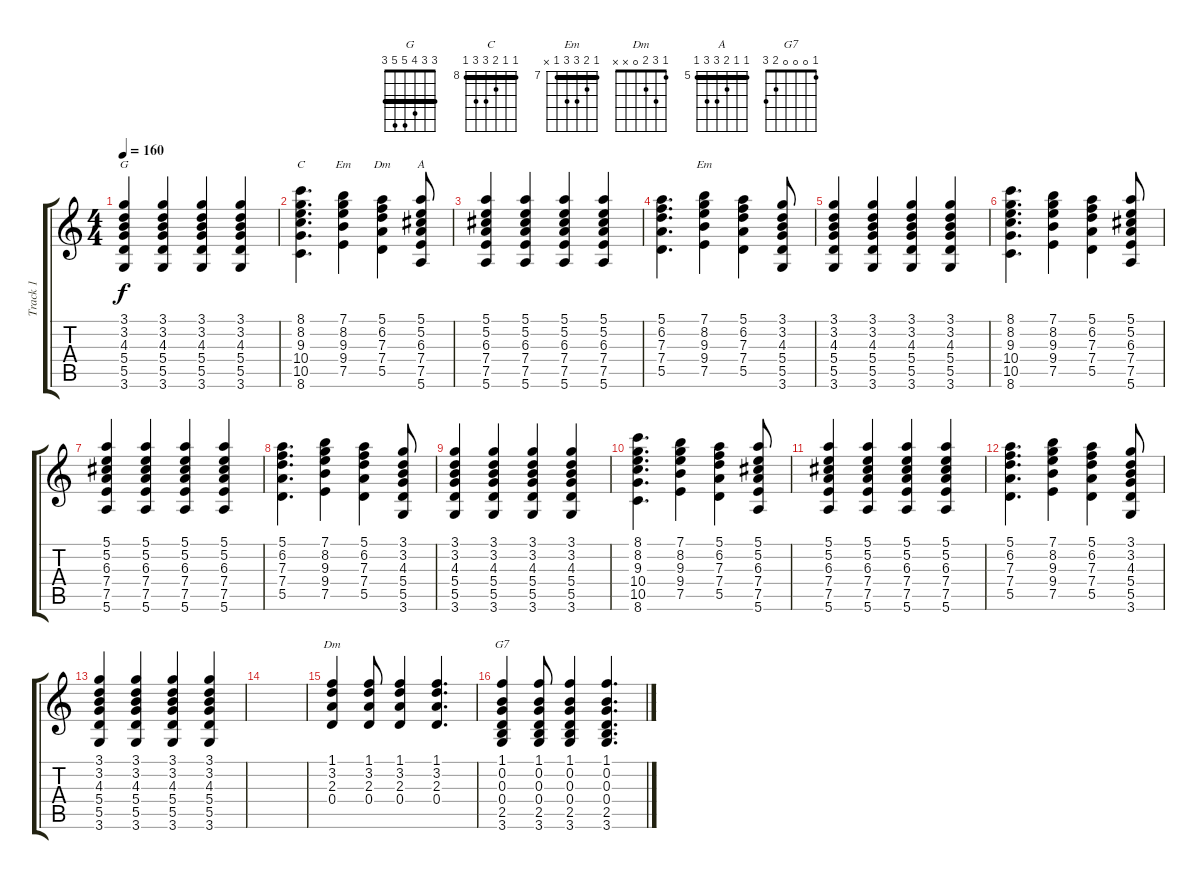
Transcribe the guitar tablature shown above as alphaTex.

\track ("Track 1" "Track 1") {instrument acousticguitarnylon}
\staff {score tabs}
\tuning (E4 B3 G3 D3 A2 E2) {hide}
\chord ("G" 3 3 4 5 5 3) {barre 3}
\chord ("C" 8 8 9 10 10 8) {firstfret 8 barre 8}
\chord ("Em" 7 8 9 9 7 0) {firstfret 7 barre 7}
\chord ("Dm" 5 6 7 7 5 x) {firstfret 5 barre 5}
\chord ("A" 5 5 6 7 7 5) {firstfret 5 barre 5}
\chord ("Em" 7 8 9 9 7 x) {firstfret 7 barre 7}
\chord ("Dm" 1 3 2 0 x x)
\chord ("G7" 1 0 0 0 2 3)
\ts (4 4)
\tempo 160
\clef g2
\ks c
(3.1 3.2 4.3 5.4 5.5 3.6).4{ch "G" dy f} (3.1 3.2 4.3 5.4 5.5 3.6).4 (3.1 3.2 4.3 5.4 5.5 3.6).4 (3.1 3.2 4.3 5.4 5.5 3.6).4 |
(8.1 8.2 9.3 10.4 10.5 8.6).4{d ch "C"} (7.1 8.2 9.3 9.4 7.5).4{ch "Em"} (5.1 6.2 7.3 7.4 5.5).4{ch "Dm"} (5.1 5.2 6.3 7.4 7.5 5.6).8{ch "A"} |
(5.1 5.2 6.3 7.4 7.5 5.6).4 (5.1 5.2 6.3 7.4 7.5 5.6).4 (5.1 5.2 6.3 7.4 7.5 5.6).4 (5.1 5.2 6.3 7.4 7.5 5.6).4 |
(5.1 6.2 7.3 7.4 5.5).4{d} (7.1 8.2 9.3 9.4 7.5).4{ch "Em"} (5.1 6.2 7.3 7.4 5.5).4 (3.1 3.2 4.3 5.4 5.5 3.6).8 |
(3.1 3.2 4.3 5.4 5.5 3.6).4 (3.1 3.2 4.3 5.4 5.5 3.6).4 (3.1 3.2 4.3 5.4 5.5 3.6).4 (3.1 3.2 4.3 5.4 5.5 3.6).4 |
(8.1 8.2 9.3 10.4 10.5 8.6).4{d} (7.1 8.2 9.3 9.4 7.5).4 (5.1 6.2 7.3 7.4 5.5).4 (5.1 5.2 6.3 7.4 7.5 5.6).8 |
(5.1 5.2 6.3 7.4 7.5 5.6).4 (5.1 5.2 6.3 7.4 7.5 5.6).4 (5.1 5.2 6.3 7.4 7.5 5.6).4 (5.1 5.2 6.3 7.4 7.5 5.6).4 |
(5.1 6.2 7.3 7.4 5.5).4{d} (7.1 8.2 9.3 9.4 7.5).4 (5.1 6.2 7.3 7.4 5.5).4 (3.1 3.2 4.3 5.4 5.5 3.6).8 |
(3.1 3.2 4.3 5.4 5.5 3.6).4 (3.1 3.2 4.3 5.4 5.5 3.6).4 (3.1 3.2 4.3 5.4 5.5 3.6).4 (3.1 3.2 4.3 5.4 5.5 3.6).4 |
(8.1 8.2 9.3 10.4 10.5 8.6).4{d} (7.1 8.2 9.3 9.4 7.5).4 (5.1 6.2 7.3 7.4 5.5).4 (5.1 5.2 6.3 7.4 7.5 5.6).8 |
(5.1 5.2 6.3 7.4 7.5 5.6).4 (5.1 5.2 6.3 7.4 7.5 5.6).4 (5.1 5.2 6.3 7.4 7.5 5.6).4 (5.1 5.2 6.3 7.4 7.5 5.6).4 |
(5.1 6.2 7.3 7.4 5.5).4{d} (7.1 8.2 9.3 9.4 7.5).4 (5.1 6.2 7.3 7.4 5.5).4 (3.1 3.2 4.3 5.4 5.5 3.6).8 |
(3.1 3.2 4.3 5.4 5.5 3.6).4 (3.1 3.2 4.3 5.4 5.5 3.6).4 (3.1 3.2 4.3 5.4 5.5 3.6).4 (3.1 3.2 4.3 5.4 5.5 3.6).4 |
|
(1.1 3.2 2.3 0.4).4{ch "Dm"} (1.1 3.2 2.3 0.4).8 (1.1 3.2 2.3 0.4).4 (1.1 3.2 2.3 0.4).4{d} |
(1.1 0.2 0.3 0.4 2.5 3.6).4{ch "G7"} (1.1 0.2 0.3 0.4 2.5 3.6).8 (1.1 0.2 0.3 0.4 2.5 3.6).4 (1.1 0.2 0.3 0.4 2.5 3.6).4{d}
